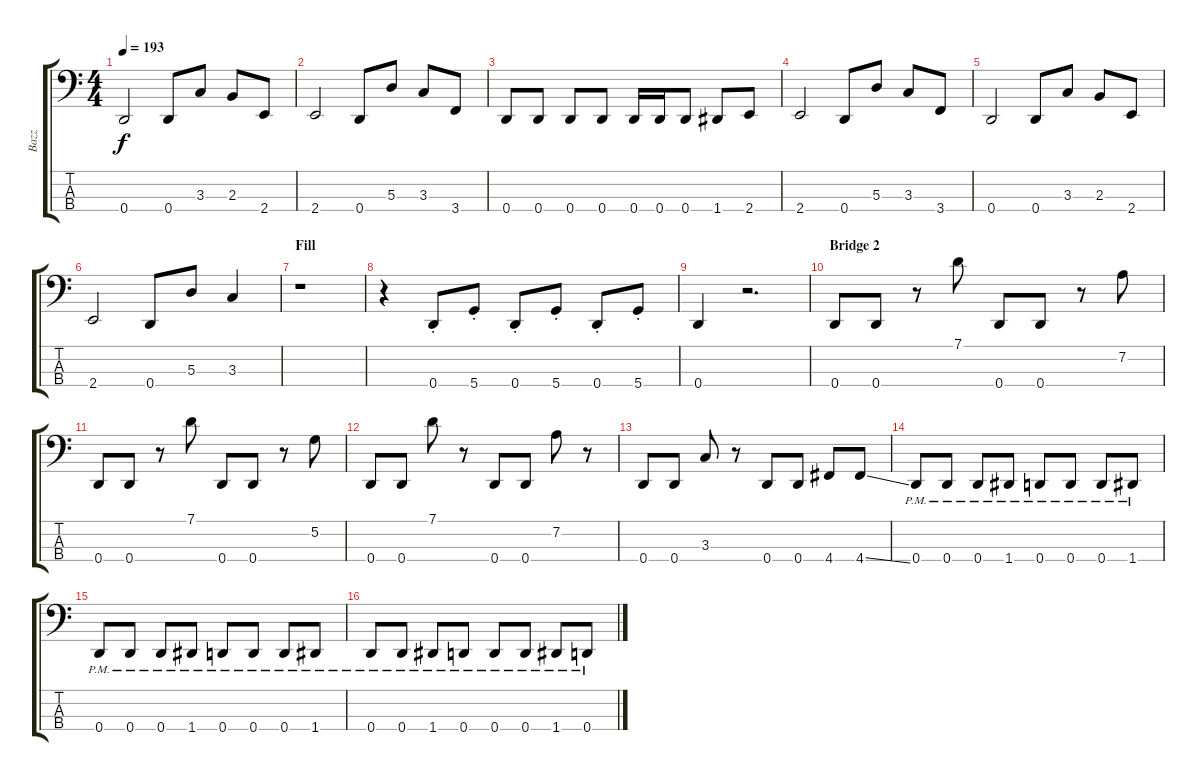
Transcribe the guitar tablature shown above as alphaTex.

\track ("Bazz" "Bazz") {instrument electricbasspick}
\staff {score tabs}
\tuning (G2 D2 A1 D1) {hide}
\ts (4 4)
\tempo 193
\clef f4
\ks c
0.4.2{dy f} 0.4.8 3.3.8 2.3.8 2.4.8 |
2.4.2 0.4.8 5.3.8 3.3.8 3.4.8 |
0.4.8 0.4.8 0.4.8 0.4.8 0.4.16 0.4.16 0.4.8 1.4.8 2.4.8 |
2.4.2 0.4.8 5.3.8 3.3.8 3.4.8 |
0.4.2 0.4.8 3.3.8 2.3.8 2.4.8 |
2.4.2 0.4.8 5.3.8 3.3.4 |
\section ("" "Fill")
r.1 |
r.4 0.4{st}.8 5.4{st}.8 0.4{st}.8 5.4{st}.8 0.4{st}.8 5.4{st}.8 |
0.4.4 r.2{d} |
\section ("" "Bridge 2")
0.4.8 0.4.8 r.8 7.1.8 0.4.8 0.4.8 r.8 7.2.8 |
0.4.8 0.4.8 r.8 7.1.8 0.4.8 0.4.8 r.8 5.2.8 |
0.4.8 0.4.8 7.1.8 r.8 0.4.8 0.4.8 7.2.8 r.8 |
0.4.8 0.4.8 3.3.8 r.8 0.4.8 0.4.8 4.4.8 4.4{ss}.8 |
0.4{pm}.8 0.4{pm}.8 0.4{pm}.8 1.4{pm}.8 0.4{pm}.8 0.4{pm}.8 0.4{pm}.8 1.4{pm}.8 |
0.4{pm}.8 0.4{pm}.8 0.4{pm}.8 1.4{pm}.8 0.4{pm}.8 0.4{pm}.8 0.4{pm}.8 1.4{pm}.8 |
0.4{pm}.8 0.4{pm}.8 1.4{pm}.8 0.4{pm}.8 0.4{pm}.8 0.4{pm}.8 1.4{pm}.8 0.4{pm}.8
